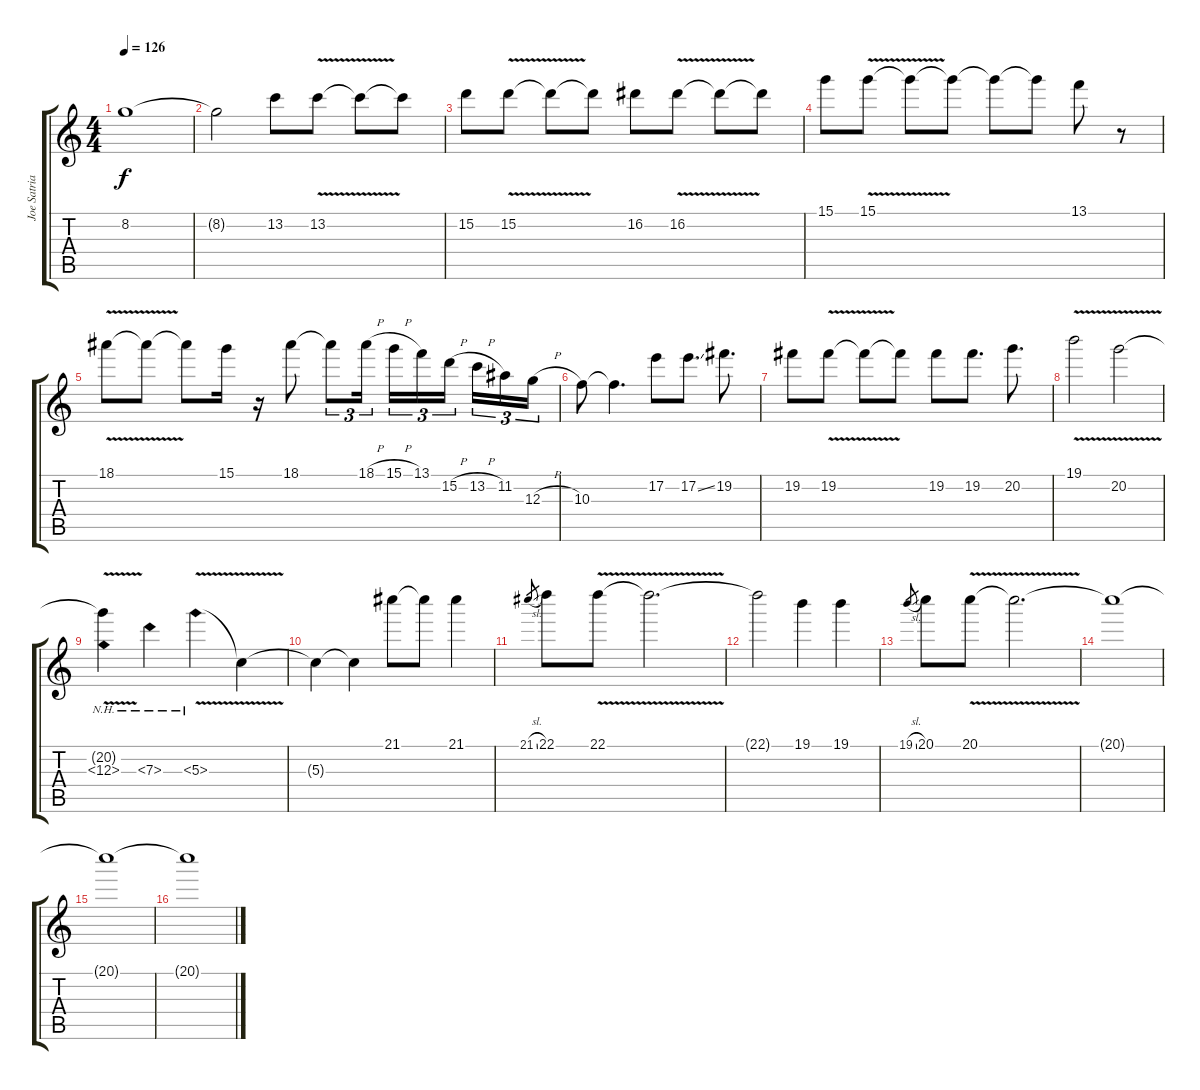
\track ("Joe Satriani - guitar" "Joe Satria") {instrument distortionguitar}
\staff {score tabs}
\tuning (E4 B3 G3 D3 A2 E2) {hide}
\ts (4 4)
\tempo 126
\clef g2
\ks c
8.2{t}.1{dy f} |
8.2{t}.2 13.2.8 13.2{v}.8 13.2{t}.8 13.2{t}.8 |
15.2.8 15.2{v}.8 15.2{t}.8 15.2{t}.8 16.2.8 16.2{v}.8 16.2{t}.8 16.2{t}.8 |
15.1.8 15.1{v}.8 15.1{t}.8 15.1{t}.8 15.1{t}.8 15.1{t}.8 13.1.8 r.8 |
18.1{v}.8 18.1{t}.8 18.1{t}.8 15.1.16 r.16 18.1.8 18.1{t}.8{tu (3 2)} 18.1{h}.16{tu (3 2)} 15.1{h}.16{tu (3 2)} 13.1.16{tu (3 2)} 15.2{h}.16{tu (3 2) beam splitsecondary} 13.2{h}.16{tu (3 2)} 11.2.16{tu (3 2)} 12.3{h}.16{tu (3 2)} |
10.3.8 10.3{t}.4{d} 17.2.8 17.2{ss}.8{d} 19.2.8{d} |
19.2.8 19.2{v}.8 19.2{t}.8 19.2{t}.8 19.2.8 19.2.8{d} 20.2.8{d} |
19.1{v}.2 20.2{v}.2 |
(20.2{t} 12.3{nh}).4 7.3{nh}.4 5.3{nh v}.4 5.3{t}.4 |
5.3{t}.4 5.3{t}.4 21.1.8 21.1{t}.8 21.1.4 |
21.1{sl}.8{gr} 22.1.8 22.1{v}.8 22.1{t}.2{d} |
22.1{t}.2 19.1.4 19.1.4 |
19.1{sl}.8{gr} 20.1.8 20.1{v}.8 20.1{t}.2{d} |
20.1{t}.1 |
20.1{t}.1 |
20.1{t}.1
